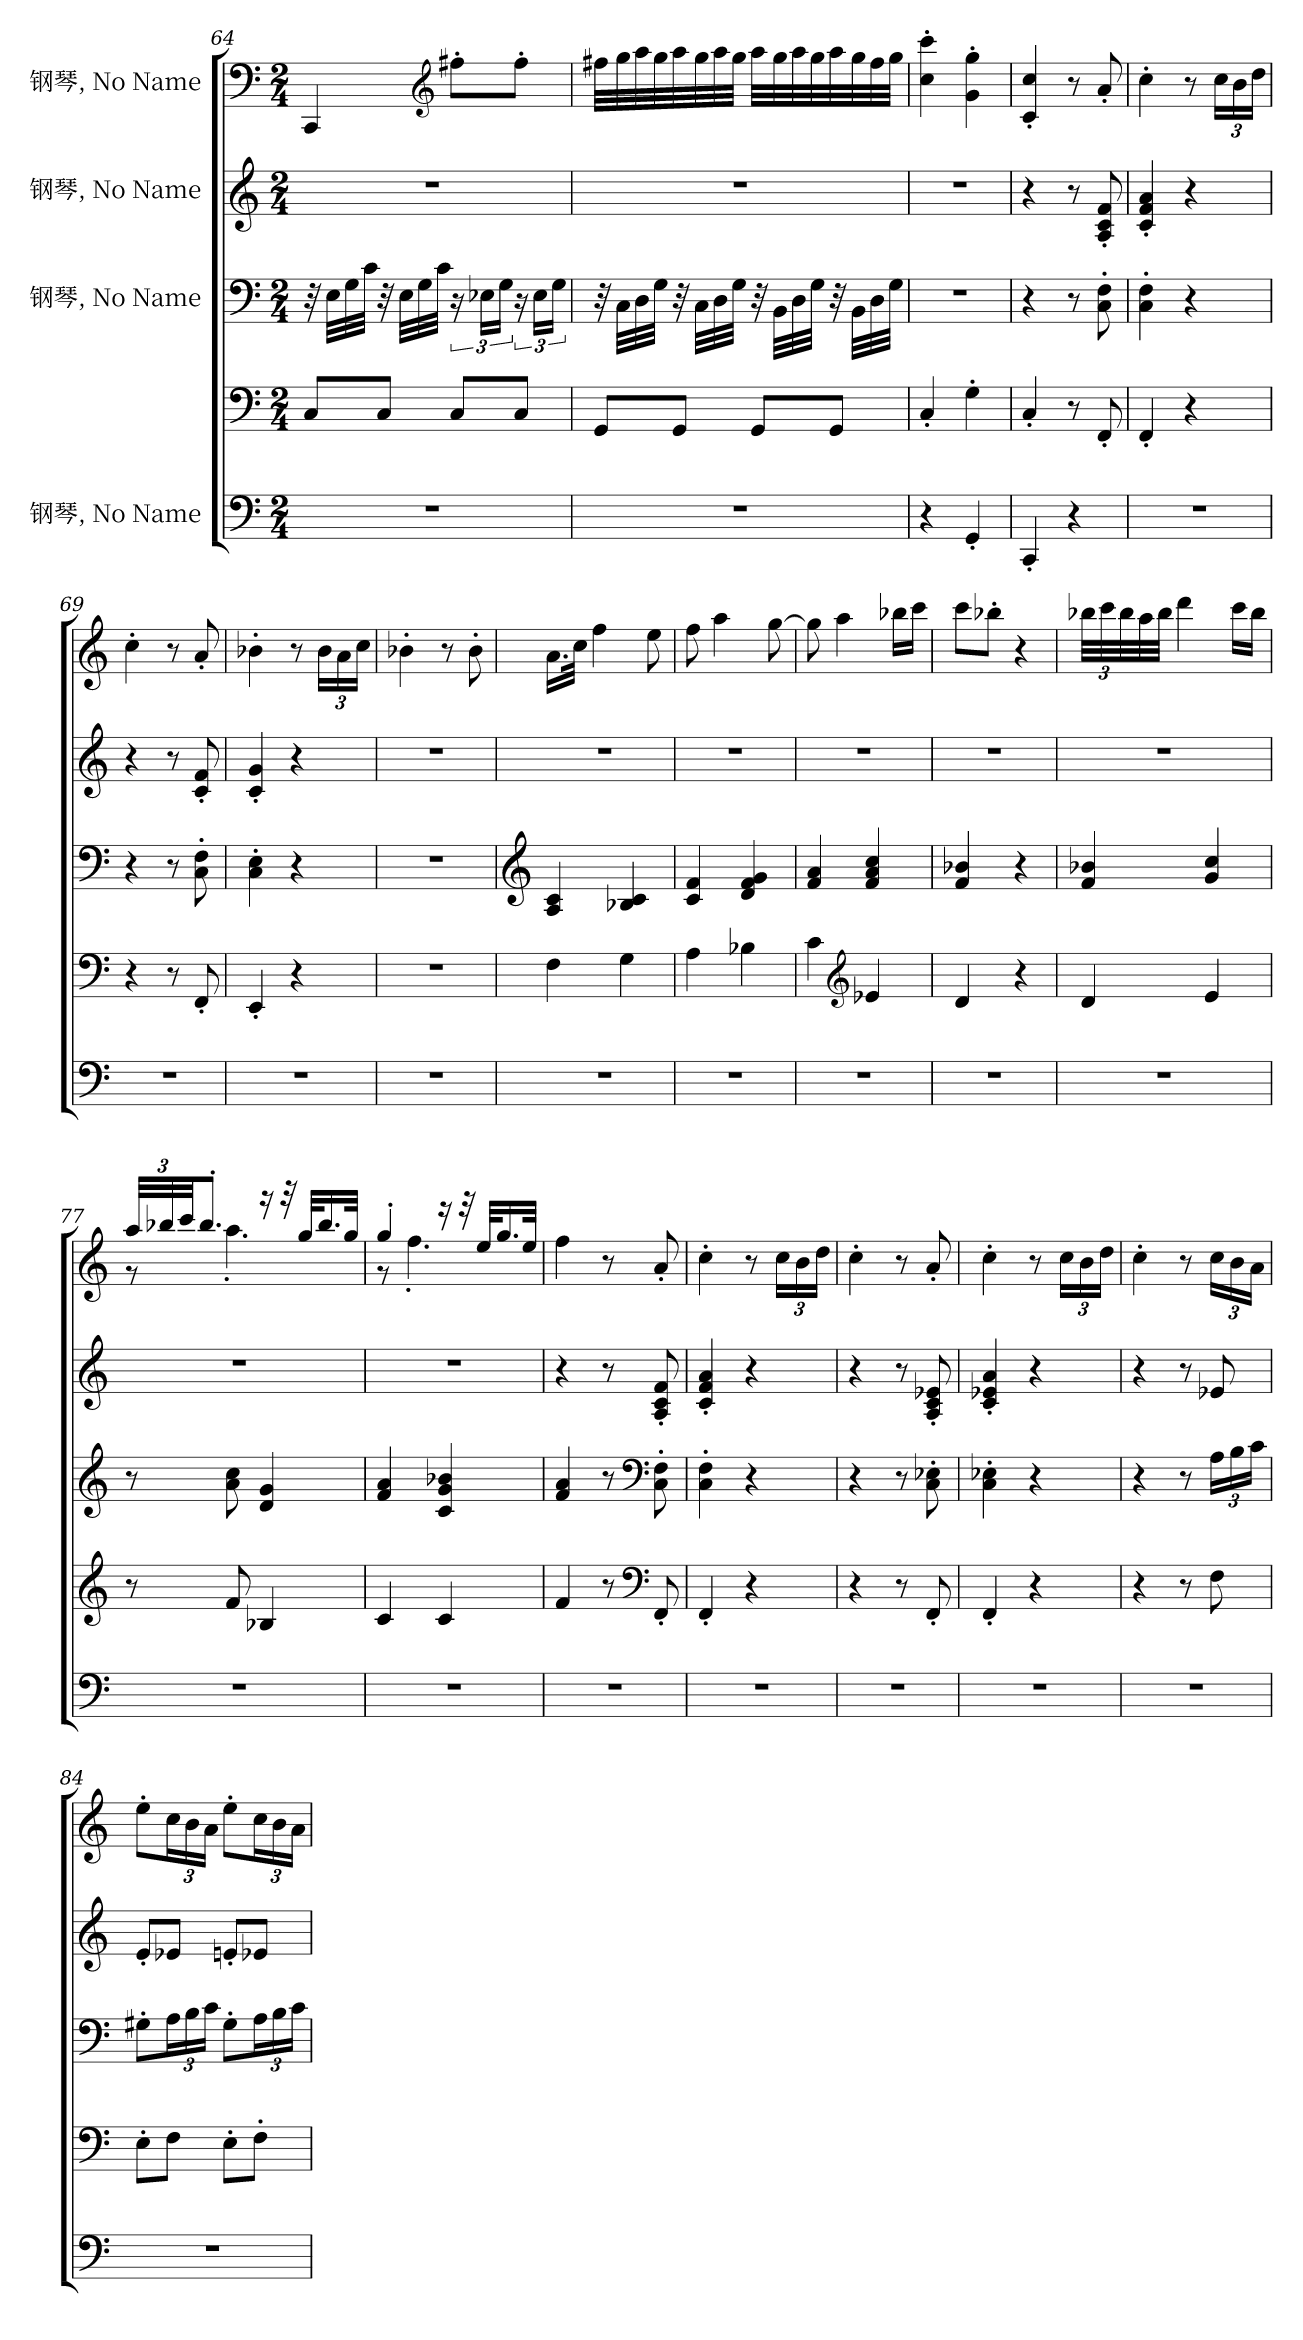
**kern	**kern	**kern	**kern	**kern
*part4	*part4	*part3	*part2	*part1
*staff5	*staff4	*staff3	*staff2	*staff1
*I"钢琴, No Name	*	*I"钢琴, No Name	*I"钢琴, No Name	*I"钢琴, No Name
*clefF4	*clefF4	*clefF4	*clefG2	*clefF4
*k[]	*k[]	*k[]	*k[]	*k[]
*M2/4	*M2/4	*M2/4	*M2/4	*M2/4
*MM118	*MM118	*MM118	*MM118	*MM118
=64	=64	=64	=64	=64
2r	8C/L	32r	2r	4CC/
.	.	32E\LLL	.	.
.	.	32G\	.	.
.	.	32c\JJJ	.	.
.	8C/J	32r	.	.
.	.	32E\LLL	.	.
.	.	32G\	.	.
.	.	32c\JJJ	.	.
*	*	*	*	*clefG2
.	8C/L	24r	.	8ff#X'\L
.	.	24E-X\LL	.	.
.	.	24G\JJ	.	.
.	8C/J	24r	.	8ff#'\J
.	.	24E-\LL	.	.
.	.	24G\JJ	.	.
!!LO:PB:g=z
=65	=65	=65	=65	=65
*	*	*	*	*MM118
2r	8GG/L	32r	2r	32ff#X\LLL
.	.	32C\LLL	.	32gg\
.	.	32D\	.	32aa\
.	.	32G\JJJ	.	32gg\
.	8GG/J	32r	.	32aa\
.	.	32C\LLL	.	32gg\
.	.	32D\	.	32aa\
.	.	32G\JJJ	.	32gg\JJJ
.	8GG/L	32r	.	32aa\LLL
.	.	32BB\LLL	.	32gg\
.	.	32D\	.	32aa\
.	.	32G\JJJ	.	32gg\
.	8GG/J	32r	.	32aa\
.	.	32BB\LLL	.	32gg\
.	.	32D\	.	32ff#\
*	*	*	*	*MM116
.	.	32G\JJJ	.	32gg\JJJ
=66	=66	=66	=66	=66
4r	4C'/	2r	2r	4cc\' 4ccc\'
4GG'/	4G'\	.	.	4g\' 4gg\'
=67	=67	=67	=67	=67
4CC'/	4C'/	4r	4r	4c/' 4cc/'
*	*	*	*	*MM80
4r	8r	8r	8r	8r
*	*	*	*	*MM118
.	8FF'/	8C\' 8F\'	8A/' 8c/' 8f/'	8a'/
=68	=68	=68	=68	=68
*	*	*	*	*MM118
2r	4FF'/	4C\' 4F\'	4c/' 4f/' 4a/'	4cc'\
.	4r	4r	4r	8r
*	*	*	*	*Xbrackettup
.	.	.	.	24cc\LL
.	.	.	.	24b\
.	.	.	.	24dd\JJ
=69	=69	=69	=69	=69
*	*	*	*	*MM118
2r	4r	4r	4r	4cc'\
.	8r	8r	8r	8r
.	8FF'/	8C\' 8F\'	8c/' 8f/'	8a'/
=70	=70	=70	=70	=70
*	*	*	*	*MM118
2r	4EE'/	4C\' 4E\'	4c/' 4g/'	4b-X'\
.	4r	4r	4r	8r
.	.	.	.	24b-\LL
.	.	.	.	24a\
.	.	.	.	24cc\JJ
!!LO:LB:g=z
=71	=71	=71	=71	=71
2r	2r	2r	2r	4b-X'\
.	.	.	.	8r
.	.	.	.	8b-'\
=72	=72	=72	=72	=72
*	*	*clefG2	*	*
*	*	*	*	*MM116
2r	4F\	4A/ 4c/	2r	16.a\LL
.	.	.	.	32cc\JJk
.	.	.	.	4ff\
.	4G\	4B-X/ 4c/	.	.
.	.	.	.	8ee\
=73	=73	=73	=73	=73
2r	4A\	4c/ 4f/	2r	8ff\
.	.	.	.	4aa\
.	4B-X\	4d/ 4f/ 4g/	.	.
.	.	.	.	[8gg\
=74	=74	=74	=74	=74
2r	4c\	4f/ 4a/	2r	8gg\]
.	.	.	.	4aa\
*	*clefG2	*	*	*
.	4e-X/	4f/ 4a/ 4cc/	.	.
.	.	.	.	16bb-X\LL
.	.	.	.	16ccc\JJ
=75	=75	=75	=75	=75
2r	4d/	4f/ 4b-X/	2r	8ccc\L
.	.	.	.	8bb-X'\J
.	4r	4r	.	4r
=76	=76	=76	=76	=76
*	*	*	*	*MM116
2r	4d/	4f/ 4b-X/	2r	48bb-X\LLL
.	.	.	.	48ccc\
.	.	.	.	48bb-\
.	.	.	.	32aa\
.	.	.	.	32bb-\JJJ
.	.	.	.	4ddd\
.	4e/	4g/ 4cc/	.	.
.	.	.	.	16ccc\LL
.	.	.	.	16bb-\JJ
!!LO:PB:g=z
=77	=77	=77	=77	=77
*	*	*	*	*MM118
*	*	*	*	*^
2r	8r	8r	2r	48aa/LLL	8r
.	.	.	.	48bb-X/	.
.	.	.	.	48ccc/JJ	.
.	.	.	.	8.bb-'/J	.
*	*	*	*	*MM114	*
.	8f/	8a\ 8cc\	.	.	4.aa'\
.	4B-X/	4d/ 4g/	.	16r	.
*	*	*	*	*MM116	*
.	.	.	.	32r	.
.	.	.	.	32gg/KLL	.
.	.	.	.	16.bb-/	.
.	.	.	.	32gg/JJk	.
=78	=78	=78	=78	=78	=78
2r	4c/	4f/ 4a/	2r	4gg'/	8r
.	.	.	.	.	4.ff'\
.	4c/	4c/ 4g/ 4b-X/	.	16r	.
.	.	.	.	32r	.
.	.	.	.	32ee/KLL	.
.	.	.	.	16.gg/	.
.	.	.	.	32ee/JJk	.
*	*	*	*	*v	*v
=79	=79	=79	=79	=79
2r	4f/	4f/ 4a/	4r	4ff\
.	8r	8r	8r	8r
*	*clefF4	*clefF4	*	*
*	*	*	*	*MM118
.	8FF'/	8C\' 8F\'	8A/' 8c/' 8f/'	8a'/
=80	=80	=80	=80	=80
*	*	*	*	*MM118
2r	4FF'/	4C\' 4F\'	4c/' 4f/' 4a/'	4cc'\
.	4r	4r	4r	8r
.	.	.	.	24cc\LL
.	.	.	.	24b\
.	.	.	.	24dd\JJ
=81	=81	=81	=81	=81
*	*	*	*	*MM118
2r	4r	4r	4r	4cc'\
.	8r	8r	8r	8r
.	8FF'/	8C\' 8E-X\'	8A/' 8c/' 8e-X/'	8a'/
!!LO:LB:g=z
=82	=82	=82	=82	=82
*	*	*	*	*MM118
2r	4FF'/	4C\' 4E-X\'	4c/' 4e-X/' 4a/'	4cc'\
.	4r	4r	4r	8r
.	.	.	.	24cc\LL
.	.	.	.	24b\
.	.	.	.	24dd\JJ
=83	=83	=83	=83	=83
*	*	*	*	*MM118
2r	4r	4r	4r	4cc'\
.	8r	8r	8r	8r
*	*	*Xbrackettup	*	*
.	8F\	24A\LL	8e-X/	24cc\LL
.	.	24B\	.	24b\
.	.	24c\JJ	.	24a\JJ
=84	=84	=84	=84	=84
*	*	*	*	*MM118
2r	8E'\L	8G#X'\L	8e'/L	8ee'\L
.	8F\J	24A\L	8e-X/J	24cc\L
.	.	24B\	.	24b\
.	.	24c\JJ	.	24a\JJ
*	*	*	*	*MM118
.	8E'\L	8G#'\L	8en'/L	8ee'\L
.	8F'\J	24A\L	8e-X/J	24cc\L
.	.	24B\	.	24b\
.	.	24c\JJ	.	24a\JJ
=	=	=	=	=
*-	*-	*-	*-	*-
